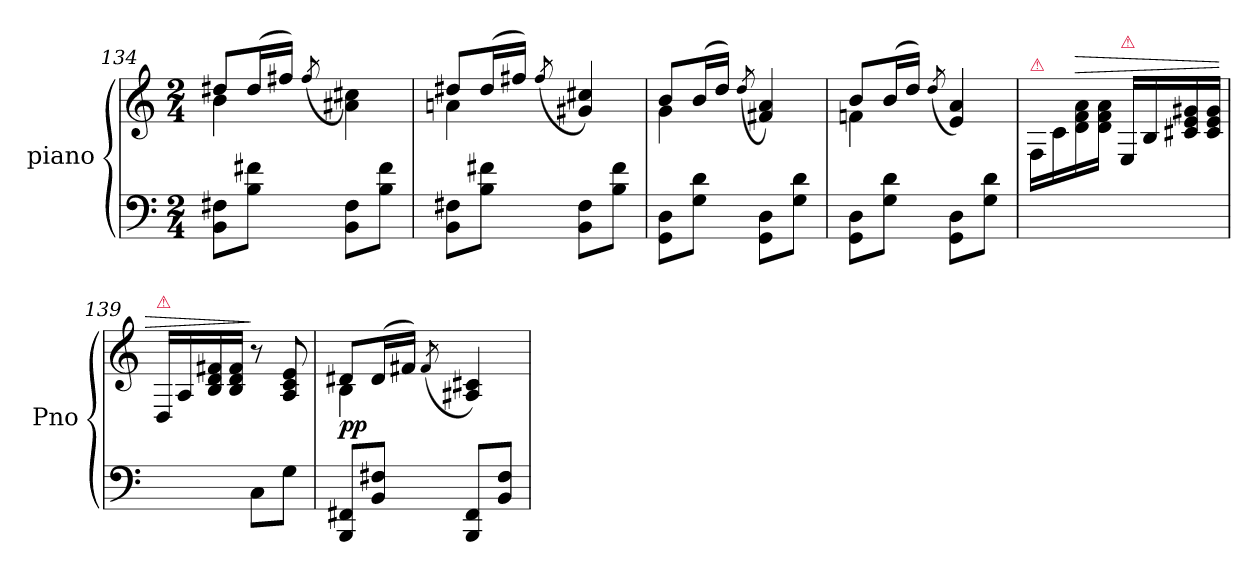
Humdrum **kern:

**kern	**kern	**dynam
*part1	*part1	*part1
*staff2	*staff1	*staff1/2
*I"piano	*	*
*I'Pno	*	*
*clefF4	*clefG2	*
*k[]	*k[]	*
*C:	*C:	*
*M2/4	*M2/4	*
=134	=134	=134
*	*^	*
8BB\ 8F#X\L	8dd#X/L	4b\	.
8B\ 8f#X\J	(16dd#/L	.	.
.	16ff#X/JJ)	.	.
.	(>8qff#/	.	.
8BB\ 8F#\L	4a#X\ 4cc#X\)	4ryy	.
8B\ 8f#\J	.	.	.
=135	=135	=135	=135
8BB\ 8F#X\L	8dd#X/L	4an\	.
8B\ 8f#X\J	(16dd#/L	.	.
.	16ff#X/JJ)	.	.
.	(>8qff#/	.	.
8BB\ 8F#\L	4g#X/ 4cc#X/)	4ryy	.
8B\ 8f#\J	.	.	.
=136	=136	=136	=136
8GG\ 8D\L	8b/L	4g\	.
8G\ 8d\J	(16b/L	.	.
.	16dd/JJ)	.	.
.	(>8qdd/	.	.
8GG\ 8D\L	4f#X/ 4a/)	4ryy	.
8G\ 8d\J	.	.	.
=137	=137	=137	=137
8GG\ 8D\L	8b/L	4fn\	.
8G\ 8d\J	(16b/L	.	.
.	16dd/JJ)	.	.
.	(>8qdd/	.	.
8GG\ 8D\L	4e/ 4a/)	4ryy	.
8G\ 8d\J	.	.	.
*	*v	*v	*
=138	=138	=138
!	!LO:TX:a:color=crimson:t=⚠	!
2ryy	16F/LL	.
.	16c\	.
!	!	!LO:HP:a
.	16d\ 16f\ 16a\	>
.	16d\ 16f\ 16a\JJ	.
!	!LO:TX:a:color=crimson:t=⚠	!
.	16E/LL	.
.	16B/	.
.	16c#X\ 16e\ 16g#X\	.
.	16c#\ 16e\ 16g#\JJ	.
=139	=139	=139
!	!LO:TX:a:color=crimson:t=⚠	!
4ryy	16D/LL	.
.	16A/	.
.	16B\ 16d\ 16f#X\	.
.	16B\ 16d\ 16f#\JJ	.
8C\L	8r	]
8G\J	8A/ 8c/ 8e/	.
=140	=140	=140
*	*^	*
8BBB/ 8FF#X/L	8d#X/L	4B\	pp
8BB/ 8F#X/J	(16d#/L	.	.
.	16f#X/JJ)	.	.
.	(>8qf#/	.	.
8BBB/ 8FF#/L	4A#X/ 4c#X/)	4ryy	.
8BB/ 8F#/J	.	.	.
*	*v	*v	*
=	=	=
*-	*-	*-
